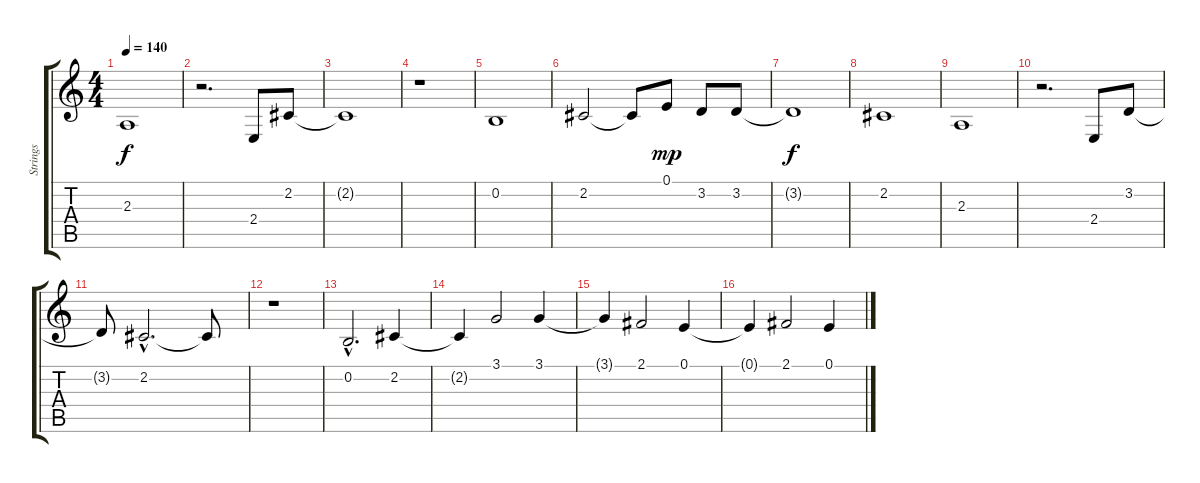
\track ("Strings" "Strings") {instrument synthstrings1}
\staff {score tabs}
\tuning (E4 B3 G3 D3 A2 E2) {hide}
\ts (4 4)
\tempo 140
\clef g2
\ks c
2.3.1{dy f} |
r.2{d} 2.4.8 2.2.8 |
2.2{t}.1 |
r.1 |
0.2.1 |
2.2.2 2.2{t}.8 0.1.8{dy mp} 3.2.8 3.2.8 |
3.2{t}.1{dy f} |
2.2.1 |
2.3.1 |
r.2{d} 2.4.8 3.2.8 |
3.2{t}.8 2.2{hac}.2{d} 2.2{t}.8 |
r.1 |
0.2{hac}.2{d} 2.2.4 |
2.2{t}.4 3.1.2 3.1.4 |
3.1{t}.4 2.1.2 0.1.4 |
0.1{t}.4 2.1.2 0.1.4
